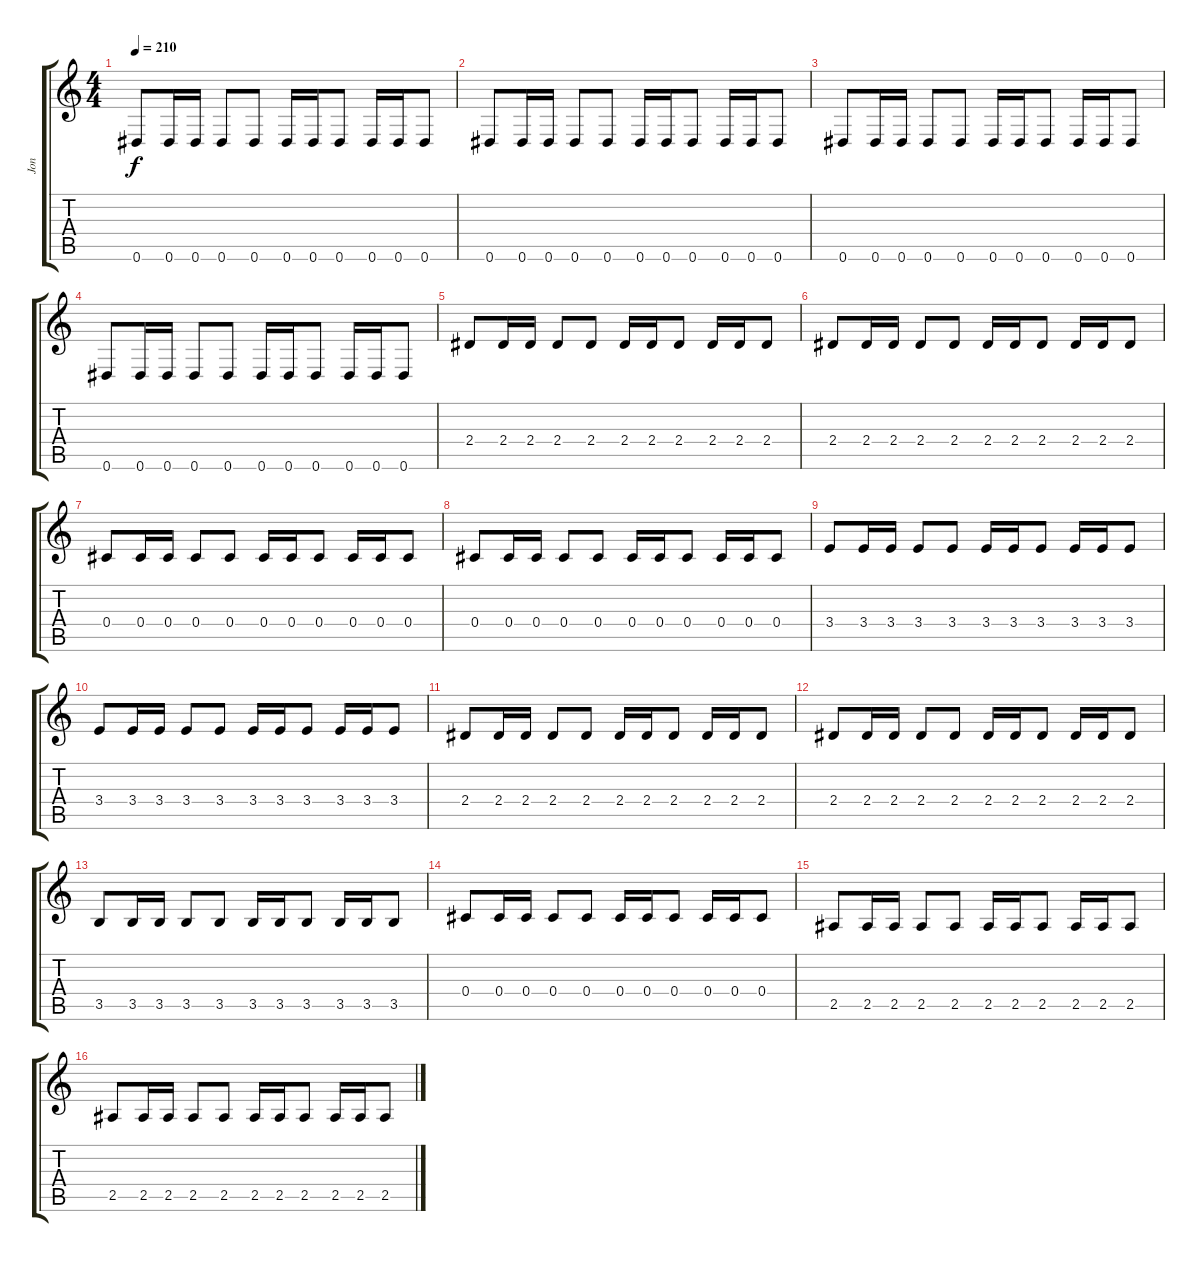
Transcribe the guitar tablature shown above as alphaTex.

\track ("Jon" "Jon") {instrument distortionguitar}
\staff {score tabs}
\tuning (Eb4 Bb3 Gb3 Db3 Ab2 Eb2) {hide}
\ts (4 4)
\tempo 210
\clef g2
\ks c
0.6.8{dy f instrument distortionguitar} 0.6.16 0.6.16 0.6.8 0.6.8 0.6.16 0.6.16 0.6.8 0.6.16 0.6.16 0.6.8 |
0.6.8 0.6.16 0.6.16 0.6.8 0.6.8 0.6.16 0.6.16 0.6.8 0.6.16 0.6.16 0.6.8 |
0.6.8 0.6.16 0.6.16 0.6.8 0.6.8 0.6.16 0.6.16 0.6.8 0.6.16 0.6.16 0.6.8 |
0.6.8 0.6.16 0.6.16 0.6.8 0.6.8 0.6.16 0.6.16 0.6.8 0.6.16 0.6.16 0.6.8 |
2.4.8 2.4.16 2.4.16 2.4.8 2.4.8 2.4.16 2.4.16 2.4.8 2.4.16 2.4.16 2.4.8 |
2.4.8 2.4.16 2.4.16 2.4.8 2.4.8 2.4.16 2.4.16 2.4.8 2.4.16 2.4.16 2.4.8 |
0.4.8 0.4.16 0.4.16 0.4.8 0.4.8 0.4.16 0.4.16 0.4.8 0.4.16 0.4.16 0.4.8 |
0.4.8 0.4.16 0.4.16 0.4.8 0.4.8 0.4.16 0.4.16 0.4.8 0.4.16 0.4.16 0.4.8 |
3.4.8 3.4.16 3.4.16 3.4.8 3.4.8 3.4.16 3.4.16 3.4.8 3.4.16 3.4.16 3.4.8 |
3.4.8 3.4.16 3.4.16 3.4.8 3.4.8 3.4.16 3.4.16 3.4.8 3.4.16 3.4.16 3.4.8 |
2.4.8 2.4.16 2.4.16 2.4.8 2.4.8 2.4.16 2.4.16 2.4.8 2.4.16 2.4.16 2.4.8 |
2.4.8 2.4.16 2.4.16 2.4.8 2.4.8 2.4.16 2.4.16 2.4.8 2.4.16 2.4.16 2.4.8 |
3.5.8 3.5.16 3.5.16 3.5.8 3.5.8 3.5.16 3.5.16 3.5.8 3.5.16 3.5.16 3.5.8 |
0.4.8 0.4.16 0.4.16 0.4.8 0.4.8 0.4.16 0.4.16 0.4.8 0.4.16 0.4.16 0.4.8 |
2.5.8 2.5.16 2.5.16 2.5.8 2.5.8 2.5.16 2.5.16 2.5.8 2.5.16 2.5.16 2.5.8 |
2.5.8 2.5.16 2.5.16 2.5.8 2.5.8 2.5.16 2.5.16 2.5.8 2.5.16 2.5.16 2.5.8
